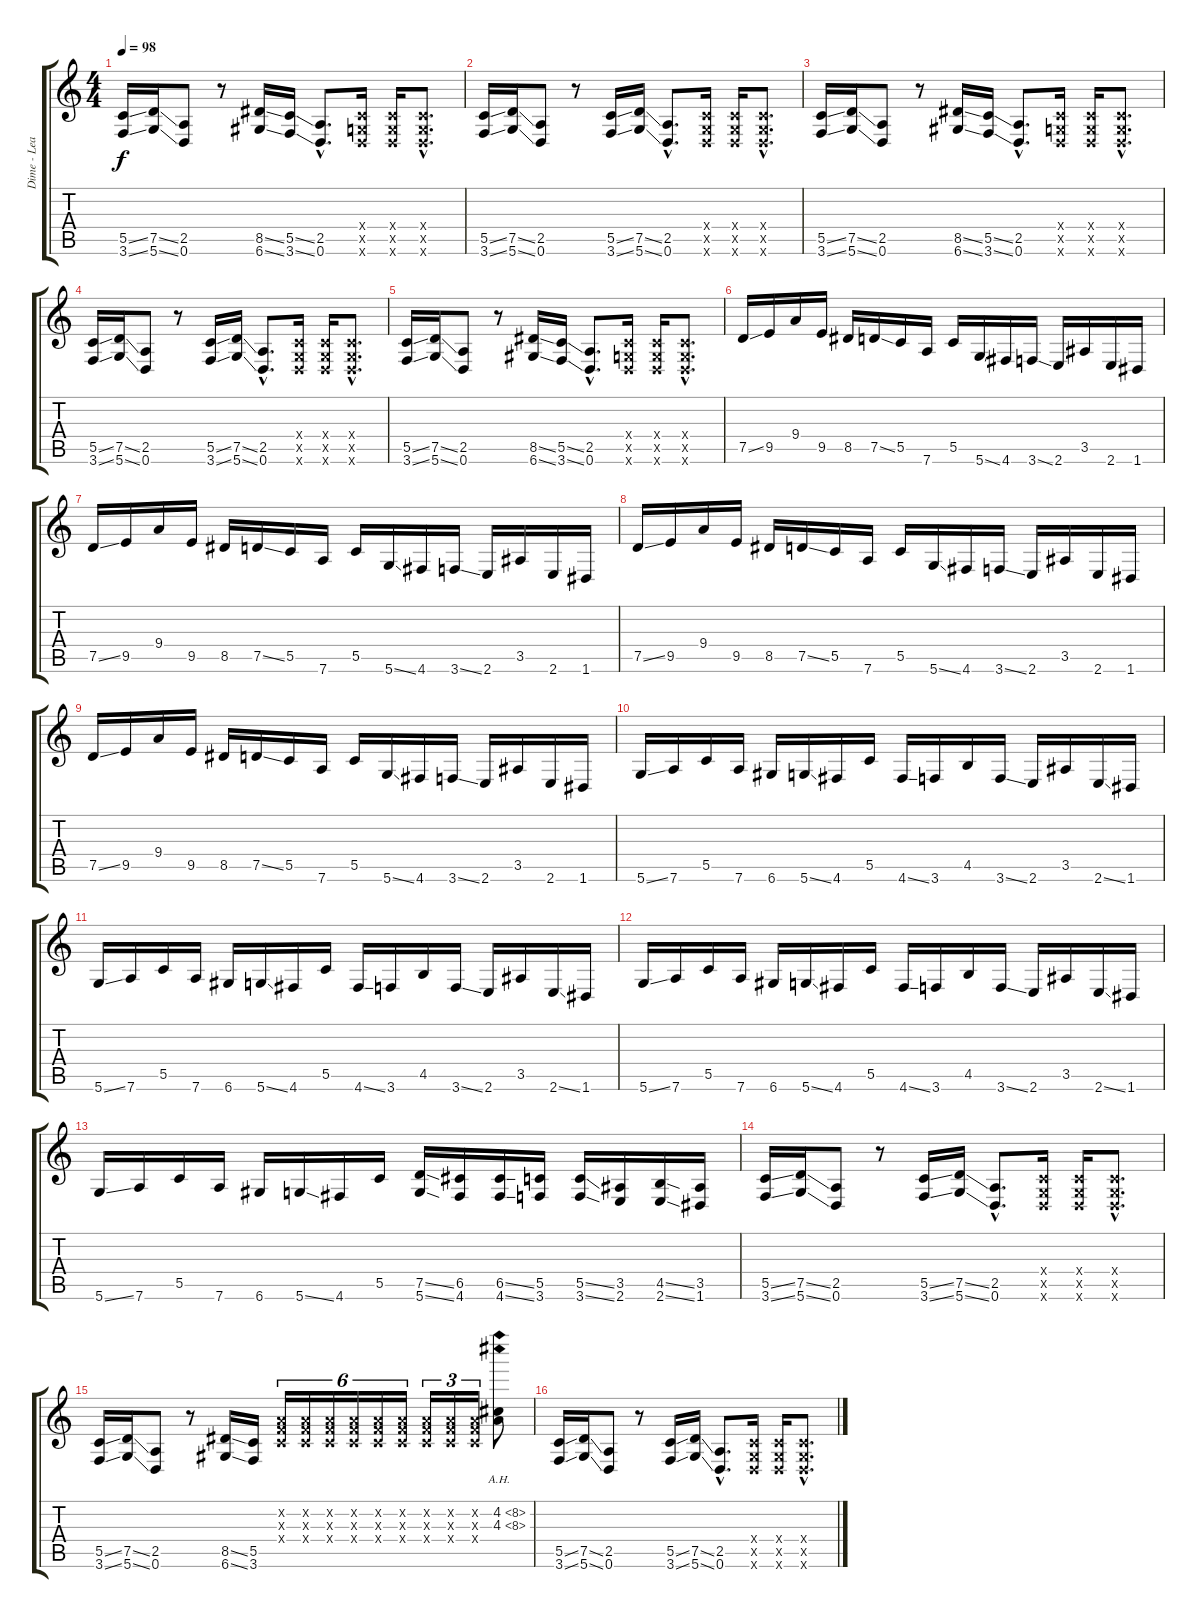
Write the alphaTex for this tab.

\track ("Dime - Lead Guitar" "Dime - Lea") {instrument overdrivenguitar}
\staff {score tabs}
\tuning (D4 A3 F3 C3 G2 D2) {hide}
\ts (4 4)
\tempo 98
\clef g2
\ks c
(5.5{ss} 3.6{ss}).16{dy f} (7.5{ss} 5.6{ss}).16 (2.5 0.6).8 r.8 (8.5{ss} 6.6{ss}).16 (5.5{ss} 3.6{ss}).16 (2.5{hac} 0.6{hac}).8{d} (0.4{x} 0.5{x} 0.6{x}).16 (0.4{x} 0.5{x} 0.6{x}).16 (0.4{hac x} 0.5{hac x} 0.6{hac x}).8{d} |
(5.5{ss} 3.6{ss}).16 (7.5{ss} 5.6{ss}).16 (2.5 0.6).8 r.8 (5.5{ss} 3.6{ss}).16 (7.5{ss} 5.6{ss}).16 (2.5{hac} 0.6{hac}).8{d} (0.4{x} 0.5{x} 0.6{x}).16 (0.4{x} 0.5{x} 0.6{x}).16 (0.4{hac x} 0.5{hac x} 0.6{hac x}).8{d} |
(5.5{ss} 3.6{ss}).16 (7.5{ss} 5.6{ss}).16 (2.5 0.6).8 r.8 (8.5{ss} 6.6{ss}).16 (5.5{ss} 3.6{ss}).16 (2.5{hac} 0.6{hac}).8{d} (0.4{x} 0.5{x} 0.6{x}).16 (0.4{x} 0.5{x} 0.6{x}).16 (0.4{hac x} 0.5{hac x} 0.6{hac x}).8{d} |
(5.5{ss} 3.6{ss}).16 (7.5{ss} 5.6{ss}).16 (2.5 0.6).8 r.8 (5.5{ss} 3.6{ss}).16 (7.5{ss} 5.6{ss}).16 (2.5{hac} 0.6{hac}).8{d} (0.4{x} 0.5{x} 0.6{x}).16 (0.4{x} 0.5{x} 0.6{x}).16 (0.4{hac x} 0.5{hac x} 0.6{hac x}).8{d} |
(5.5{ss} 3.6{ss}).16 (7.5{ss} 5.6{ss}).16 (2.5 0.6).8 r.8 (8.5{ss} 6.6{ss}).16 (5.5{ss} 3.6{ss}).16 (2.5{hac} 0.6{hac}).8{d} (0.4{x} 0.5{x} 0.6{x}).16 (0.4{x} 0.5{x} 0.6{x}).16 (0.4{hac x} 0.5{hac x} 0.6{hac x}).8{d} |
7.5{ss}.16 9.5.16 9.4.16 9.5.16 8.5.16 7.5{ss}.16 5.5.16 7.6.16 5.5.16 5.6{ss}.16 4.6.16 3.6{ss}.16 2.6.16 3.5.16 2.6.16 1.6.16 |
7.5{ss}.16 9.5.16 9.4.16 9.5.16 8.5.16 7.5{ss}.16 5.5.16 7.6.16 5.5.16 5.6{ss}.16 4.6.16 3.6{ss}.16 2.6.16 3.5.16 2.6.16 1.6.16 |
7.5{ss}.16 9.5.16 9.4.16 9.5.16 8.5.16 7.5{ss}.16 5.5.16 7.6.16 5.5.16 5.6{ss}.16 4.6.16 3.6{ss}.16 2.6.16 3.5.16 2.6.16 1.6.16 |
7.5{ss}.16 9.5.16 9.4.16 9.5.16 8.5.16 7.5{ss}.16 5.5.16 7.6.16 5.5.16 5.6{ss}.16 4.6.16 3.6{ss}.16 2.6.16 3.5.16 2.6.16 1.6.16 |
5.6{ss}.16 7.6.16 5.5.16 7.6.16 6.6.16 5.6{ss}.16 4.6.16 5.5.16 4.6{ss}.16 3.6.16 4.5.16 3.6{ss}.16 2.6.16 3.5.16 2.6{ss}.16 1.6.16 |
5.6{ss}.16 7.6.16 5.5.16 7.6.16 6.6.16 5.6{ss}.16 4.6.16 5.5.16 4.6{ss}.16 3.6.16 4.5.16 3.6{ss}.16 2.6.16 3.5.16 2.6{ss}.16 1.6.16 |
5.6{ss}.16 7.6.16 5.5.16 7.6.16 6.6.16 5.6{ss}.16 4.6.16 5.5.16 4.6{ss}.16 3.6.16 4.5.16 3.6{ss}.16 2.6.16 3.5.16 2.6{ss}.16 1.6.16 |
5.6{ss}.16 7.6.16 5.5.16 7.6.16 6.6.16 5.6{ss}.16 4.6.16 5.5.16 (7.5{ss} 5.6{ss}).16 (6.5 4.6).16 (6.5{ss} 4.6{ss}).16 (5.5 3.6).16 (5.5{ss} 3.6{ss}).16 (3.5 2.6).16 (4.5{ss} 2.6{ss}).16 (3.5 1.6).16 |
(5.5{ss} 3.6{ss}).16 (7.5{ss} 5.6{ss}).16 (2.5 0.6).8 r.8 (5.5{ss} 3.6{ss}).16 (7.5{ss} 5.6{ss}).16 (2.5{hac} 0.6{hac}).8{d} (0.4{x} 0.5{x} 0.6{x}).16 (0.4{x} 0.5{x} 0.6{x}).16 (0.4{hac x} 0.5{hac x} 0.6{hac x}).8{d} |
(5.5{ss} 3.6{ss}).16 (7.5{ss} 5.6{ss}).16 (2.5 0.6).8 r.8 (8.5{ss} 6.6{ss}).16 (5.5 3.6).16 (0.2{x} 0.3{x} 0.4{x}).16{tu (6 4)} (0.2{x} 0.3{x} 0.4{x}).16{tu (6 4)} (0.2{x} 0.3{x} 0.4{x}).16{tu (6 4)} (0.2{x} 0.3{x} 0.4{x}).16{tu (6 4)} (0.2{x} 0.3{x} 0.4{x}).16{tu (6 4)} (0.2{x} 0.3{x} 0.4{x}).16{tu (6 4)} (0.2{x} 0.3{x} 0.4{x}).16{tu (3 2)} (0.2{x} 0.3{x} 0.4{x}).16{tu (3 2)} (0.2{x} 0.3{x} 0.4{x}).16{tu (3 2)} (4.2{ah 4} 4.3{ah 4}).8 |
(5.5{ss} 3.6{ss}).16 (7.5{ss} 5.6{ss}).16 (2.5 0.6).8 r.8 (5.5{ss} 3.6{ss}).16 (7.5{ss} 5.6{ss}).16 (2.5{hac} 0.6{hac}).8{d} (0.4{x} 0.5{x} 0.6{x}).16 (0.4{x} 0.5{x} 0.6{x}).16 (0.4{hac x} 0.5{hac x} 0.6{hac x}).8{d}
